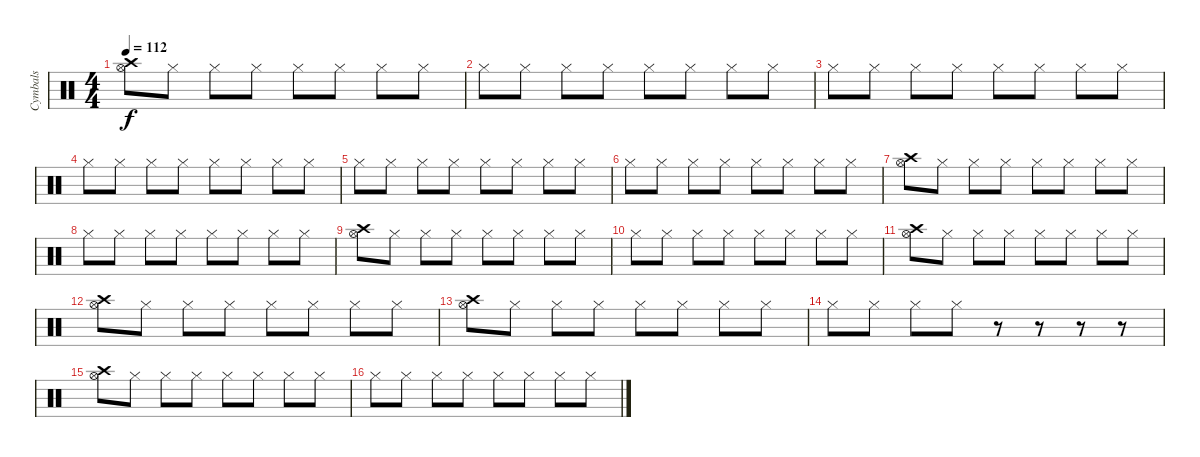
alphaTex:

\track ("Cymbals" "Cymbals") {instrument percussion}
\staff {score}
\articulation defaults
\ts (4 4)
\tempo 112
\clef neutral
\ks c
("Hi-Hat (open)" "Crash high (hit)").8{dy f} "Hi-Hat (closed)".8 "Hi-Hat (closed)".8 "Hi-Hat (closed)".8 "Hi-Hat (closed)".8 "Hi-Hat (closed)".8 "Hi-Hat (closed)".8 "Hi-Hat (closed)".8 |
"Hi-Hat (closed)".8 "Hi-Hat (closed)".8 "Hi-Hat (closed)".8 "Hi-Hat (closed)".8 "Hi-Hat (closed)".8 "Hi-Hat (closed)".8 "Hi-Hat (closed)".8 "Hi-Hat (closed)".8 |
"Hi-Hat (closed)".8 "Hi-Hat (closed)".8 "Hi-Hat (closed)".8 "Hi-Hat (closed)".8 "Hi-Hat (closed)".8 "Hi-Hat (closed)".8 "Hi-Hat (closed)".8 "Hi-Hat (closed)".8 |
"Hi-Hat (closed)".8 "Hi-Hat (closed)".8 "Hi-Hat (closed)".8 "Hi-Hat (closed)".8 "Hi-Hat (closed)".8 "Hi-Hat (closed)".8 "Hi-Hat (closed)".8 "Hi-Hat (closed)".8 |
"Hi-Hat (closed)".8 "Hi-Hat (closed)".8 "Hi-Hat (closed)".8 "Hi-Hat (closed)".8 "Hi-Hat (closed)".8 "Hi-Hat (closed)".8 "Hi-Hat (closed)".8 "Hi-Hat (closed)".8 |
"Hi-Hat (closed)".8 "Hi-Hat (closed)".8 "Hi-Hat (closed)".8 "Hi-Hat (closed)".8 "Hi-Hat (closed)".8 "Hi-Hat (closed)".8 "Hi-Hat (closed)".8 "Hi-Hat (closed)".8 |
("Hi-Hat (open)" "Crash high (hit)").8 "Hi-Hat (closed)".8 "Hi-Hat (closed)".8 "Hi-Hat (closed)".8 "Hi-Hat (closed)".8 "Hi-Hat (closed)".8 "Hi-Hat (closed)".8 "Hi-Hat (closed)".8 |
"Hi-Hat (closed)".8 "Hi-Hat (closed)".8 "Hi-Hat (closed)".8 "Hi-Hat (closed)".8 "Hi-Hat (closed)".8 "Hi-Hat (closed)".8 "Hi-Hat (closed)".8 "Hi-Hat (closed)".8 |
("Crash high (hit)" "Hi-Hat (open)").8 "Hi-Hat (closed)".8 "Hi-Hat (closed)".8 "Hi-Hat (closed)".8 "Hi-Hat (closed)".8 "Hi-Hat (closed)".8 "Hi-Hat (closed)".8 "Hi-Hat (closed)".8 |
"Hi-Hat (closed)".8 "Hi-Hat (closed)".8 "Hi-Hat (closed)".8 "Hi-Hat (closed)".8 "Hi-Hat (closed)".8 "Hi-Hat (closed)".8 "Hi-Hat (closed)".8 "Hi-Hat (closed)".8 |
("Crash high (hit)" "Hi-Hat (open)").8 "Hi-Hat (closed)".8 "Hi-Hat (closed)".8 "Hi-Hat (closed)".8 "Hi-Hat (closed)".8 "Hi-Hat (closed)".8 "Hi-Hat (closed)".8 "Hi-Hat (closed)".8 |
("Crash high (hit)" "Hi-Hat (open)").8 "Hi-Hat (closed)".8 "Hi-Hat (closed)".8 "Hi-Hat (closed)".8 "Hi-Hat (closed)".8 "Hi-Hat (closed)".8 "Hi-Hat (closed)".8 "Hi-Hat (closed)".8 |
("Crash high (hit)" "Hi-Hat (open)").8 "Hi-Hat (closed)".8 "Hi-Hat (closed)".8 "Hi-Hat (closed)".8 "Hi-Hat (closed)".8 "Hi-Hat (closed)".8 "Hi-Hat (closed)".8 "Hi-Hat (closed)".8 |
"Hi-Hat (closed)".8 "Hi-Hat (closed)".8 "Hi-Hat (closed)".8 "Hi-Hat (closed)".8 r.8 r.8 r.8 r.8 |
("Crash high (hit)" "Hi-Hat (open)").8 "Hi-Hat (closed)".8 "Hi-Hat (closed)".8 "Hi-Hat (closed)".8 "Hi-Hat (closed)".8 "Hi-Hat (closed)".8 "Hi-Hat (closed)".8 "Hi-Hat (closed)".8 |
"Hi-Hat (closed)".8 "Hi-Hat (closed)".8 "Hi-Hat (closed)".8 "Hi-Hat (closed)".8 "Hi-Hat (closed)".8 "Hi-Hat (closed)".8 "Hi-Hat (closed)".8 "Hi-Hat (closed)".8
